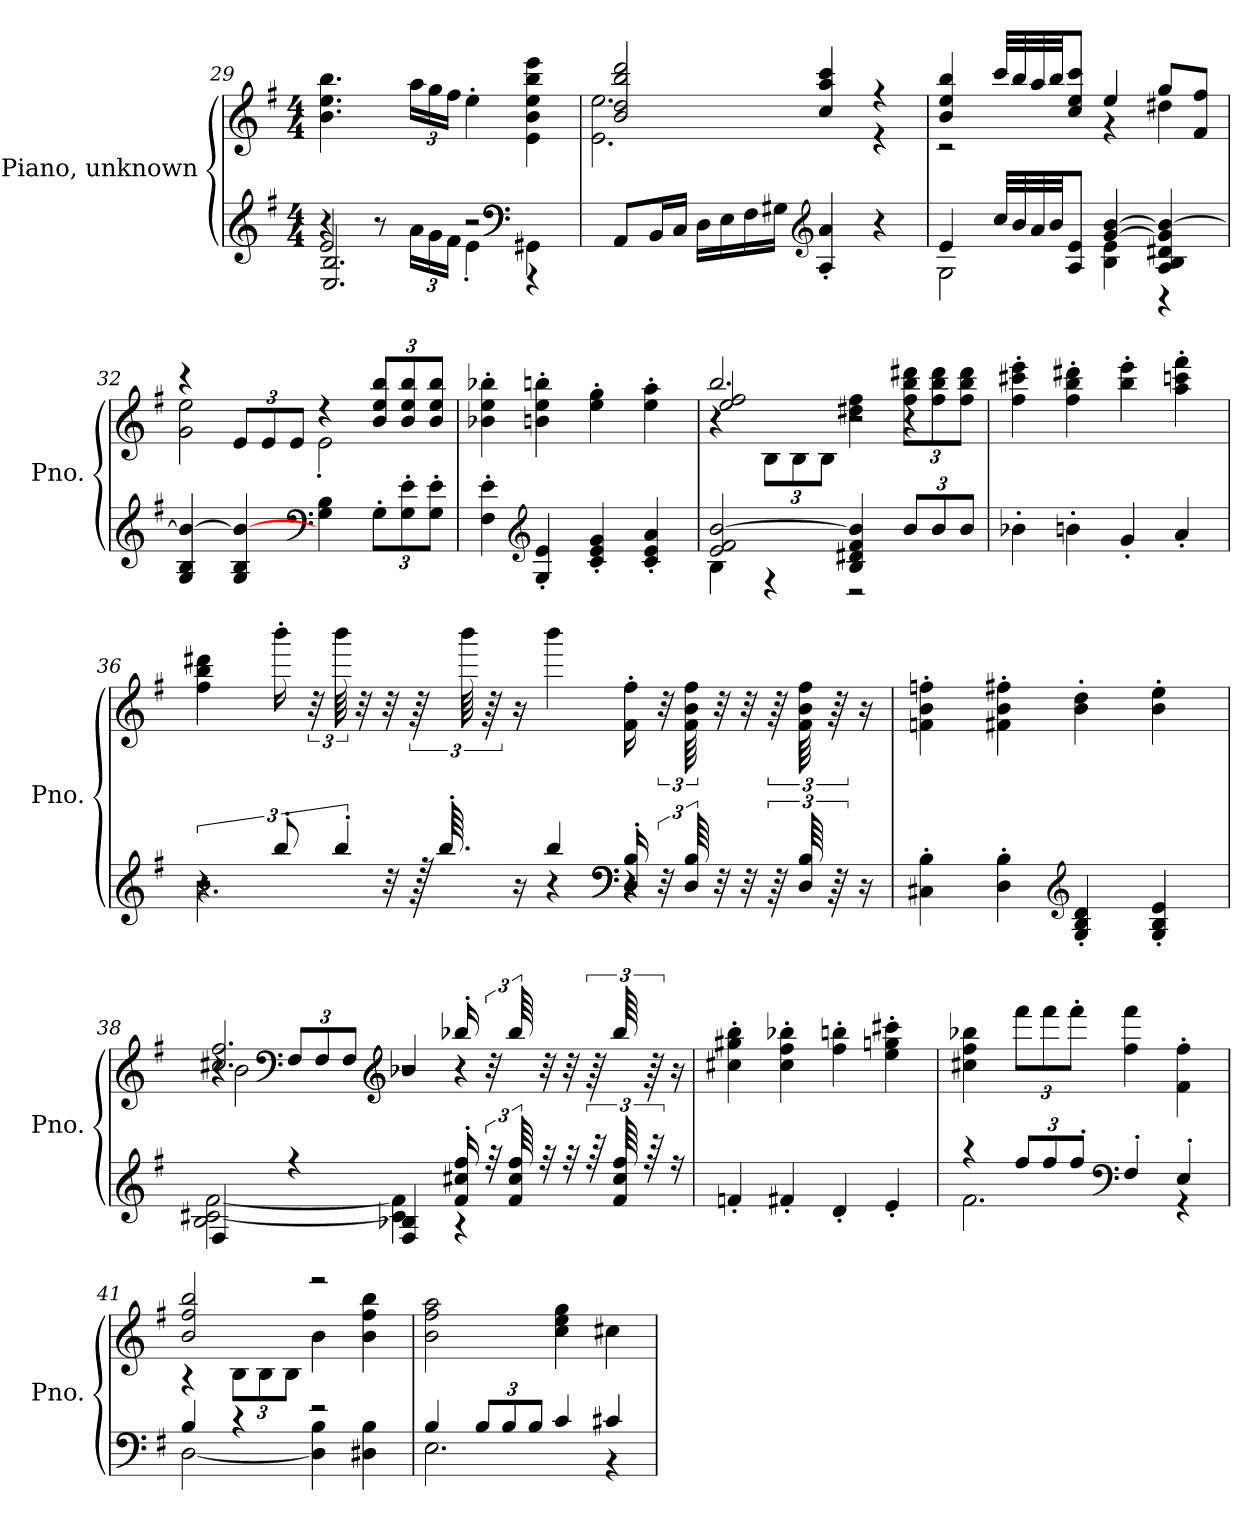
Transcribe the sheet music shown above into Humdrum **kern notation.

**kern	**kern
*part1	*part1
*staff2	*staff1
*I"Piano, unknown	*
*I'Pno.	*
*clefG2	*clefG2
*k[f#]	*k[f#]
*M4/4	*M4/4
=29	=29
*^	*
*	*^	*
2e/	4r	2.E/ 2.B/	4.b\ 4.ee\ 4.bb\
.	8r	.	.
*	*Xbrackettup	*	*Xbrackettup
.	24a\LL	.	24aa\LL
.	24g\	.	24gg\
.	24f#\JJ	.	24ff#\JJ
2r	4e'\	.	4ee'\
*clefF4	*	*	*
.	4GG#X\	4r	4e\ 4b\ 4ee\ 4bb\ 4eee\
*v	*v	*v	*
=30	=30
*	*^
8AA/L	2b/ 2dd/ 2bb/ 2ddd/	2.e\ 2.ee\
16BB/L	.	.
16C/JJ	.	.
16D\LL	.	.
16E\	.	.
16F#\	.	.
16G#X\JJ	.	.
*clefG2	*	*
4A/' 4a/'	4cc/ 4aa/ 4ccc/	.
4r	4r	4r
!!LO:LB:g=z	!!
=31	=31	=31
*^	*	*
4e/	2G\	4b/ 4ee/ 4bb/	2r
32cc/LLL	.	32ccc/LLL	.
32b/	.	32bb/	.
32a/	.	32aa/	.
32b/JJ	.	32bb/JJ	.
8A/ 8e/J	.	8cc/ 8ee/ 8ccc/J	.
[4g/ [4b/	4B\ 4e\	4ee/	4r
4A/ 4B/ 4d#X/ 4g/] 4b/_	4r	8gg/L	4dd#X\
.	.	8f#/ 8ff#/J	.
*v	*v	*	*
=32	=32	=32
4G/ 4B/ 4b/_	4r	2g\ 2ee\
4G/ 4B/ 4b/_	12e/L	.
.	12e/	.
.	12e/J	.
*clefF4	*	*
4G\ 4B\	4r	2e'\
12G'\L	12b/ 12ee/ 12bb/L	.
12G\' 12e\'	12b/ 12ee/ 12bb/	.
12G\' 12e\'J	12b/ 12ee/ 12bb/J	.
*	*v	*v
=33	=33
4F#\' 4e\'	4b-X\' 4ee\' 4bb-X\'
*clefG2	*
4G/' 4e/'	4bn\' 4ee\' 4bbn\'
4c/' 4e/' 4g/'	4ee\' 4gg\'
4c/' 4e/' 4a/'	4ee\' 4aa\'
!!LO:LB:g=z
=34	=34
*^	*^
*	*	*	*^
2e/ 2f#/ [2b/	4B\	2.bb/	4r	2ee/ 2ff#/
.	4r	.	12B\L	.
.	.	.	12B\	.
.	.	.	12B\J	.
4B/ 4d#X/ 4f#/ 4b/]	2r	.	4dd#X\ 4ff#\	2r
12b/L	.	4r	12ff#\ 12bb\ 12ddd#X\L	.
12b/	.	.	12ff#\ 12bb\ 12ddd#\	.
12b/J	.	.	12ff#\ 12bb\ 12ddd#\J	.
*v	*v	*	*	*
*	*v	*v	*v
=35	=35
4b-X'\	4ff#\' 4ccc#X\' 4eee\'
4bn'\	4ff#\' 4bb\' 4ddd#X\'
4g'/	4bb\' 4eee\'
4a'/	4aa\' 4cccn\' 4fff#\'
=36	=36
*^	*
*	*^	*
*	*	*brackettup	*
4r	2.b\	3r	4ff#\ 4bb\ 4ddd#X\
8bb'/	.	.	16bbb'\
*	*	*	*brackettup
.	.	.	48r
.	.	6bb'/	96bbb\
.	.	.	32r
32r	.	.	32r
128r	.	.	96r
64.bb'/	.	.	.
.	.	.	96bbb\
.	.	.	96r
16r	.	.	16r
4bb/	.	4r	4bbb\
*clefF4	*	*	*
4r	4r	16D/' 16B/'	16f#\' 16ff#\'
.	.	48r	48r
.	.	96D/ 96B/	96f#\ 96b\ 96ff#\
.	.	32r	32r
.	.	32r	32r
.	.	96r	96r
.	.	96D/ 96B/	96f#\ 96b\ 96ff#\
.	.	96r	96r
.	.	16r	16r
*v	*v	*v	*
!!LO:LB:g=z
=37	=37
4C#X\' 4B\'	4fn\' 4b\' 4ffn\'
4D\' 4B\'	4f#X\' 4b\' 4ff#X\'
*clefG2	*
4G/' 4B/' 4d/'	4b\' 4dd\'
4G/' 4B/' 4e/'	4b\' 4ee\'
=38	=38
*^	*^
*	*	*	*^
4F#/	2B\ [2c#X\ [2f#\	2.cc#X/ 2.ff#/	2b\	4r
*	*	*clefF4	*	*
*	*	*	*	*Xbrackettup
4r	.	.	.	12F#/L
.	.	.	.	12F#/
.	.	.	.	12F#/J
*	*	*clefG2	*	*
4F#/ 4B-X/	4c#\] 4f#\]	.	2r	4b-X/
16f#/' 16cc#X/' 16ff#/'	4r	4r	.	16bb-X'/
*	*	*	*	*brackettup
48r	.	.	.	48r
96f#/ 96cc#/ 96ff#/	.	.	.	96bb-/
32r	.	.	.	32r
32r	.	.	.	32r
96r	.	.	.	96r
96f#/ 96cc#/ 96ff#/	.	.	.	96bb-/
96r	.	.	.	96r
16r	.	.	.	16r
*v	*v	*	*	*
*	*v	*v	*v
=39	=39
4fn'/	4cc#X\' 4gg#X\' 4bb\'
4f#X'/	4cc#\' 4ff#\' 4bb-X\'
4d'/	4ff#\' 4bbn\'
4e'/	4ee\' 4ggn\' 4ccc#X\'
!!LO:LB:g=z
=40	=40
*^	*
4r	2.f#\	4cc#X\ 4ff#\ 4bb-X\
*Xbrackettup	*	*Xbrackettup
12ff#/L	.	12fff#\L
12ff#/	.	12fff#\
12ff#'/J	.	12fff#'\J
*clefF4	*	*
4F#'/	.	4ff#\ 4fff#\
4E'/	4r	4f#\' 4ff#\'
=41	=41	=41
*	*	*^
4B/	[2D\	2b/ 2ff#/ 2bb/	4r
4r	.	.	12B\L
.	.	.	12B\
.	.	.	12B\J
2r	4D\] 4B\	2r	4b\
.	4D#X\ 4B\	.	4b\ 4ff#\ 4bb\
*	*	*v	*v
=42	=42	=42
4B/	2.E\	2b\ 2ff#\ 2aa\
12B/L	.	.
12B/	.	.
12B/J	.	.
4c/	.	4cc\ 4ee\ 4gg\
4c#X/	4r	4cc#X\
*v	*v	*
=	=
*-	*-
